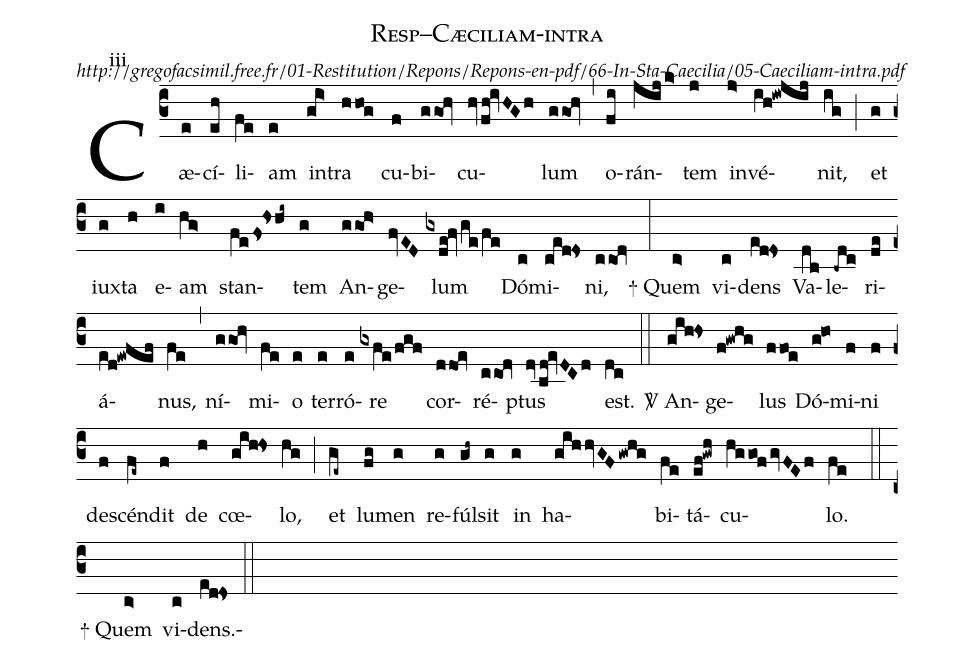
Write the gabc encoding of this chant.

name: Resp--Cæciliam-intra;
commentary: http://gregofacsimil.free.fr/01-Restitution/Repons/Repons-en-pdf/66-In-Sta-Caecilia/05-Caeciliam-intra.pdf;
annotation: iii;
%%
(c3) Cæ(e)cí(eh)li(fe)am(e) in(gi>)tra(hhog) cu(f)bi(ggOh)cu(hvfh!ivHGh)lum(ggOh) (,) o(fi)rán(jij/k>)tem(j) in(j>)vé(ih!iwjij)nit,(ig) (;) et(g) iux(g)ta(h) e(i)am(hg>) stan(fefs!hshi~)tem(g) An(ggOh>)ge(fvED)lum(gxde!fvge/fe) Dó(c)mi(ced!ds)ni,(ccOd) (:) + Quem(c>) vi(c)dens(ed!ds) Va(db)le(-bdc)ri(de)á(ed!ewfef)nus,(fe) (,) ní(ggOh)mi(fe)o(e) ter(e)ró(e)re(gxfe/fgf) cor(ddOe)ré(ccOd)ptus(dv/bd!evDCd) est.(dc) (::) <sp>V/</sp> An(gih!hs)ge(f!gwhg)lus(ffoe) Dó(g!ho)mi(f)ni(f) de(f)scén(fe~)dit(f) de(h) cœ(gih!hs)lo,(hg) (;) et(ge~) lu(fg)men(g) re(g)fúl(gh~)sit(g) in(g) ha(gihhvGFgwhg)bi(fe)tá(ef!gwh)cu(hggofgvFEf)lo.(fe) (::) + Quem(c>) vi(c)dens.(ed!ds)(::)
